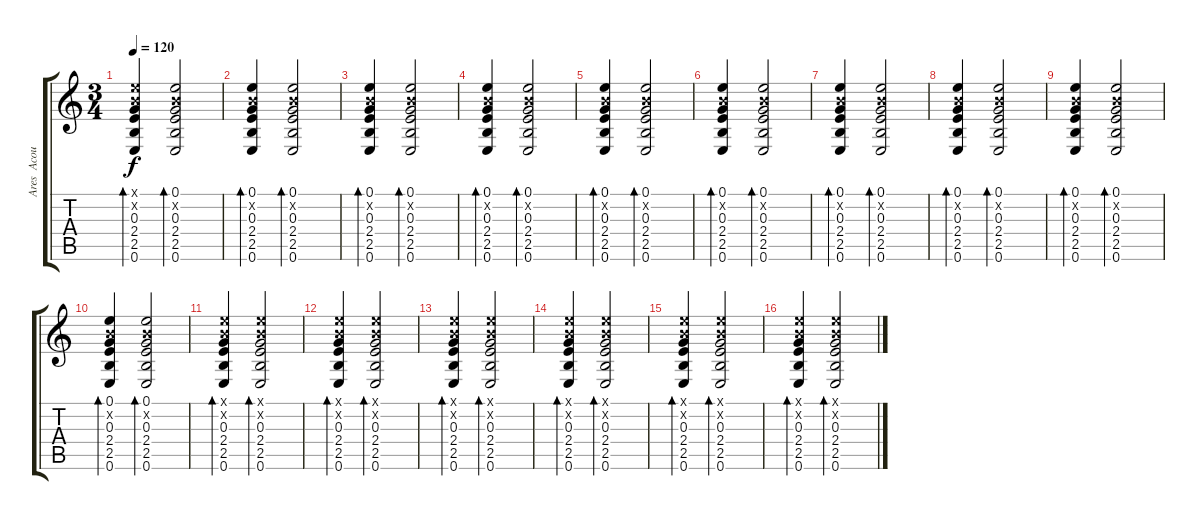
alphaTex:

\track ("Ares  Acoustic Rhytm Guitar  " "Ares  Acou") {instrument acousticguitarsteel}
\staff {score tabs}
\tuning (E4 B3 G3 D3 A2 E2) {hide}
\ts (3 4)
\tempo 120
\clef g2
\ks c
(0.1{x} 0.2{x} 0.3 2.4 2.5 0.6).4{bd 120 dy f} (0.1 0.2{x} 0.3 2.4 2.5 0.6).2{bd 120} |
(0.1 0.2{x} 0.3 2.4 2.5 0.6).4{bd 120} (0.1 0.2{x} 0.3 2.4 2.5 0.6).2{bd 120} |
(0.1 0.2{x} 0.3 2.4 2.5 0.6).4{bd 120} (0.1 0.2{x} 0.3 2.4 2.5 0.6).2{bd 120} |
(0.1 0.2{x} 0.3 2.4 2.5 0.6).4{bd 120} (0.1 0.2{x} 0.3 2.4 2.5 0.6).2{bd 120} |
(0.1 0.2{x} 0.3 2.4 2.5 0.6).4{bd 120} (0.1 0.2{x} 0.3 2.4 2.5 0.6).2{bd 120} |
(0.1 0.2{x} 0.3 2.4 2.5 0.6).4{bd 120} (0.1 0.2{x} 0.3 2.4 2.5 0.6).2{bd 120} |
(0.1 0.2{x} 0.3 2.4 2.5 0.6).4{bd 120} (0.1 0.2{x} 0.3 2.4 2.5 0.6).2{bd 120} |
(0.1 0.2{x} 0.3 2.4 2.5 0.6).4{bd 120} (0.1 0.2{x} 0.3 2.4 2.5 0.6).2{bd 120} |
(0.1 0.2{x} 0.3 2.4 2.5 0.6).4{bd 120} (0.1 0.2{x} 0.3 2.4 2.5 0.6).2{bd 120} |
(0.1 0.2{x} 0.3 2.4 2.5 0.6).4{bd 120} (0.1 0.2{x} 0.3 2.4 2.5 0.6).2{bd 120} |
(0.1{x} 0.2{x} 0.3 2.4 2.5 0.6).4{bd 120} (0.1{x} 0.2{x} 0.3 2.4 2.5 0.6).2{bd 120} |
(0.1{x} 0.2{x} 0.3 2.4 2.5 0.6).4{bd 120} (0.1{x} 0.2{x} 0.3 2.4 2.5 0.6).2{bd 120} |
(0.1{x} 0.2{x} 0.3 2.4 2.5 0.6).4{bd 120} (0.1{x} 0.2{x} 0.3 2.4 2.5 0.6).2{bd 120} |
(0.1{x} 0.2{x} 0.3 2.4 2.5 0.6).4{bd 120} (0.1{x} 0.2{x} 0.3 2.4 2.5 0.6).2{bd 120} |
(0.1{x} 0.2{x} 0.3 2.4 2.5 0.6).4{bd 120} (0.1{x} 0.2{x} 0.3 2.4 2.5 0.6).2{bd 120} |
(0.1{x} 0.2{x} 0.3 2.4 2.5 0.6).4{bd 120} (0.1{x} 0.2{x} 0.3 2.4 2.5 0.6).2{bd 120}
